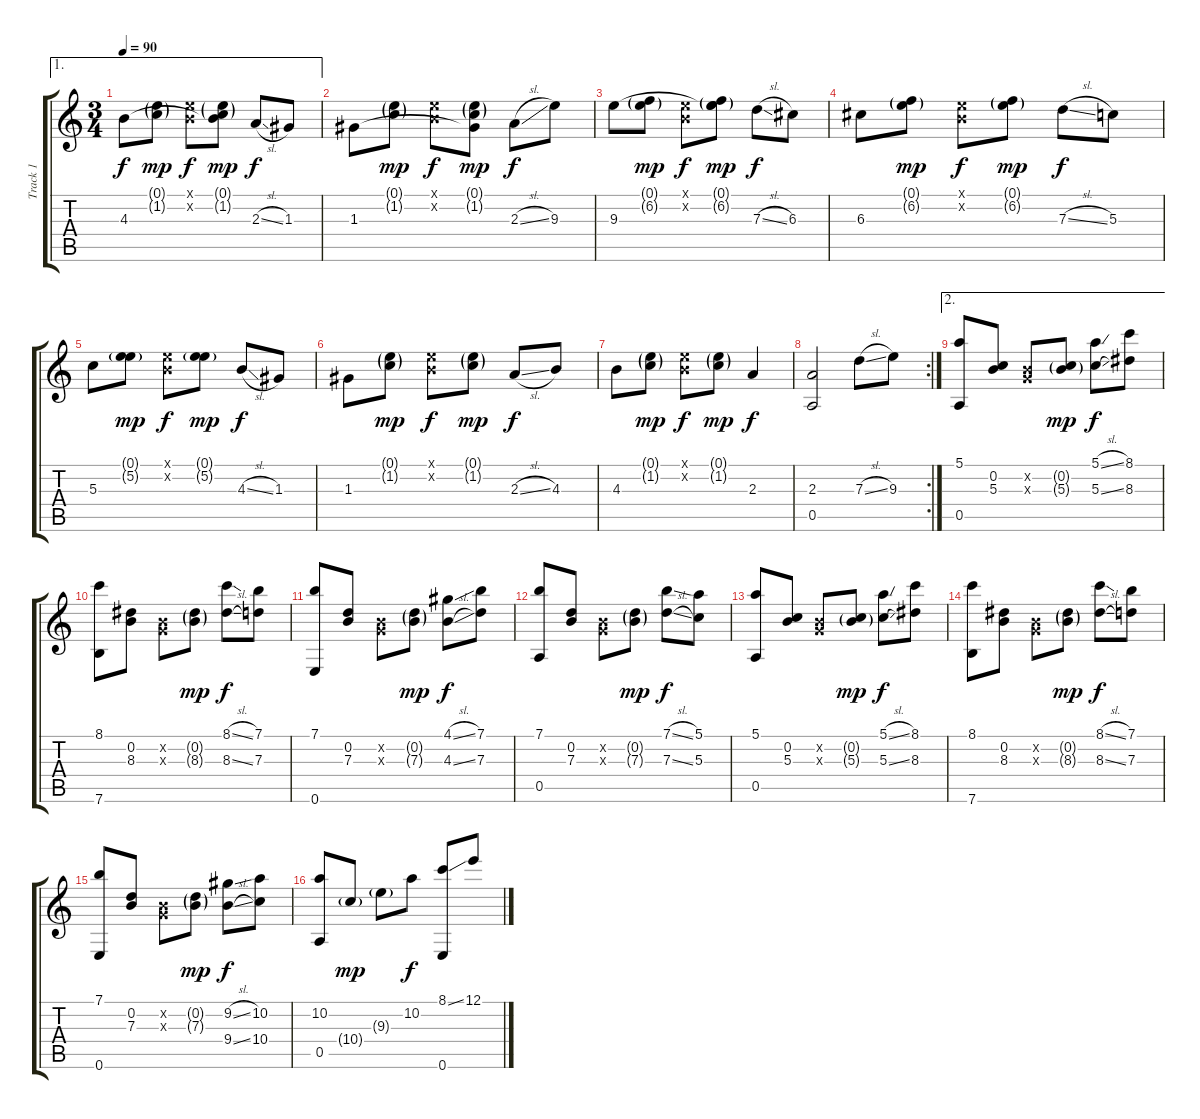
\track ("Track 1" "Track 1") {instrument acousticguitarsteel}
\staff {score tabs}
\tuning (E4 B3 G3 D3 A2 E2) {hide}
\ae 1
\ts (3 4)
\tempo 90
\clef g2
\ks c
4.3.8{dy f} (0.1{g} 1.2{g}).8{dy mp} (0.1{x} 0.2{x}).8{dy f} (0.1{g} 1.2{g} 4.3{t}).8{dy mp} 2.3{sl}.8{dy f} 1.3.8 |
1.3.8 (0.1{g} 1.2{g}).8{dy mp} (0.1{x} 0.2{x}).8{dy f} (0.1{g} 1.2{g} 1.3{t}).8{dy mp} 2.3{sl}.8{dy f} 9.3.8 |
9.3.8 (0.1{g} 6.2{g}).8{dy mp} (0.1{x} 0.2{x}).8{dy f} (0.1{g} 6.2{g} 9.3{t}).8{dy mp} 7.3{sl}.8{dy f} 6.3.8 |
6.3.8 (0.1{g} 6.2{g}).8{dy mp} (0.1{x} 0.2{x}).8{dy f} (0.1{g} 6.2{g}).8{dy mp} 7.3{sl}.8{dy f} 5.3.8 |
5.3.8 (0.1{g} 5.2{g}).8{dy mp} (0.1{x} 0.2{x}).8{dy f} (0.1{g} 5.2{g}).8{dy mp} 4.3{sl}.8{dy f} 1.3.8 |
1.3.8 (0.1{g} 1.2{g}).8{dy mp} (0.1{x} 0.2{x}).8{dy f} (0.1{g} 1.2{g}).8{dy mp} 2.3{sl}.8{dy f} 4.3.8 |
4.3.8 (0.1{g} 1.2{g}).8{dy mp} (0.1{x} 0.2{x}).8{dy f} (0.1{g} 1.2{g}).8{dy mp} 2.3.4{dy f} |
\rc 2
(2.3 0.5).2 7.3{sl}.8 9.3.8 |
\ae 2
(5.1 0.5).8 (0.2 5.3).8 (0.2{x} 0.3{x}).8 (0.2{g} 5.3{g}).8{dy mp} (5.1{sl} 5.3{sl}).8{dy f} (8.1 8.3).8 |
(8.1 7.6).8 (0.2 8.3).8 (0.2{x} 0.3{x}).8 (0.2{g} 8.3{g}).8{dy mp} (8.1{sl} 8.3{sl}).8{dy f} (7.1 7.3).8 |
(7.1 0.6).8 (0.2 7.3).8 (0.2{x} 0.3{x}).8 (0.2{g} 7.3{g}).8{dy mp} (4.1{sl} 4.3{sl}).8{dy f} (7.1 7.3).8 |
(7.1 0.5).8 (0.2 7.3).8 (0.2{x} 0.3{x}).8 (0.2{g} 7.3{g}).8{dy mp} (7.1{sl} 7.3{sl}).8{dy f} (5.1 5.3).8 |
(5.1 0.5).8 (0.2 5.3).8 (0.2{x} 0.3{x}).8 (0.2{g} 5.3{g}).8{dy mp} (5.1{sl} 5.3{sl}).8{dy f} (8.1 8.3).8 |
(8.1 7.6).8 (0.2 8.3).8 (0.2{x} 0.3{x}).8 (0.2{g} 8.3{g}).8{dy mp} (8.1{sl} 8.3{sl}).8{dy f} (7.1 7.3).8 |
(7.1 0.6).8 (0.2 7.3).8 (0.2{x} 0.3{x}).8 (0.2{g} 7.3{g}).8{dy mp} (9.2{sl} 9.4{sl}).8{dy f} (10.2 10.4).8 |
(10.2 0.5).8 10.4{g}.8{dy mp} 9.3{g}.8 10.2.8{dy f} (8.1{ss} 0.6).8 12.1.8
